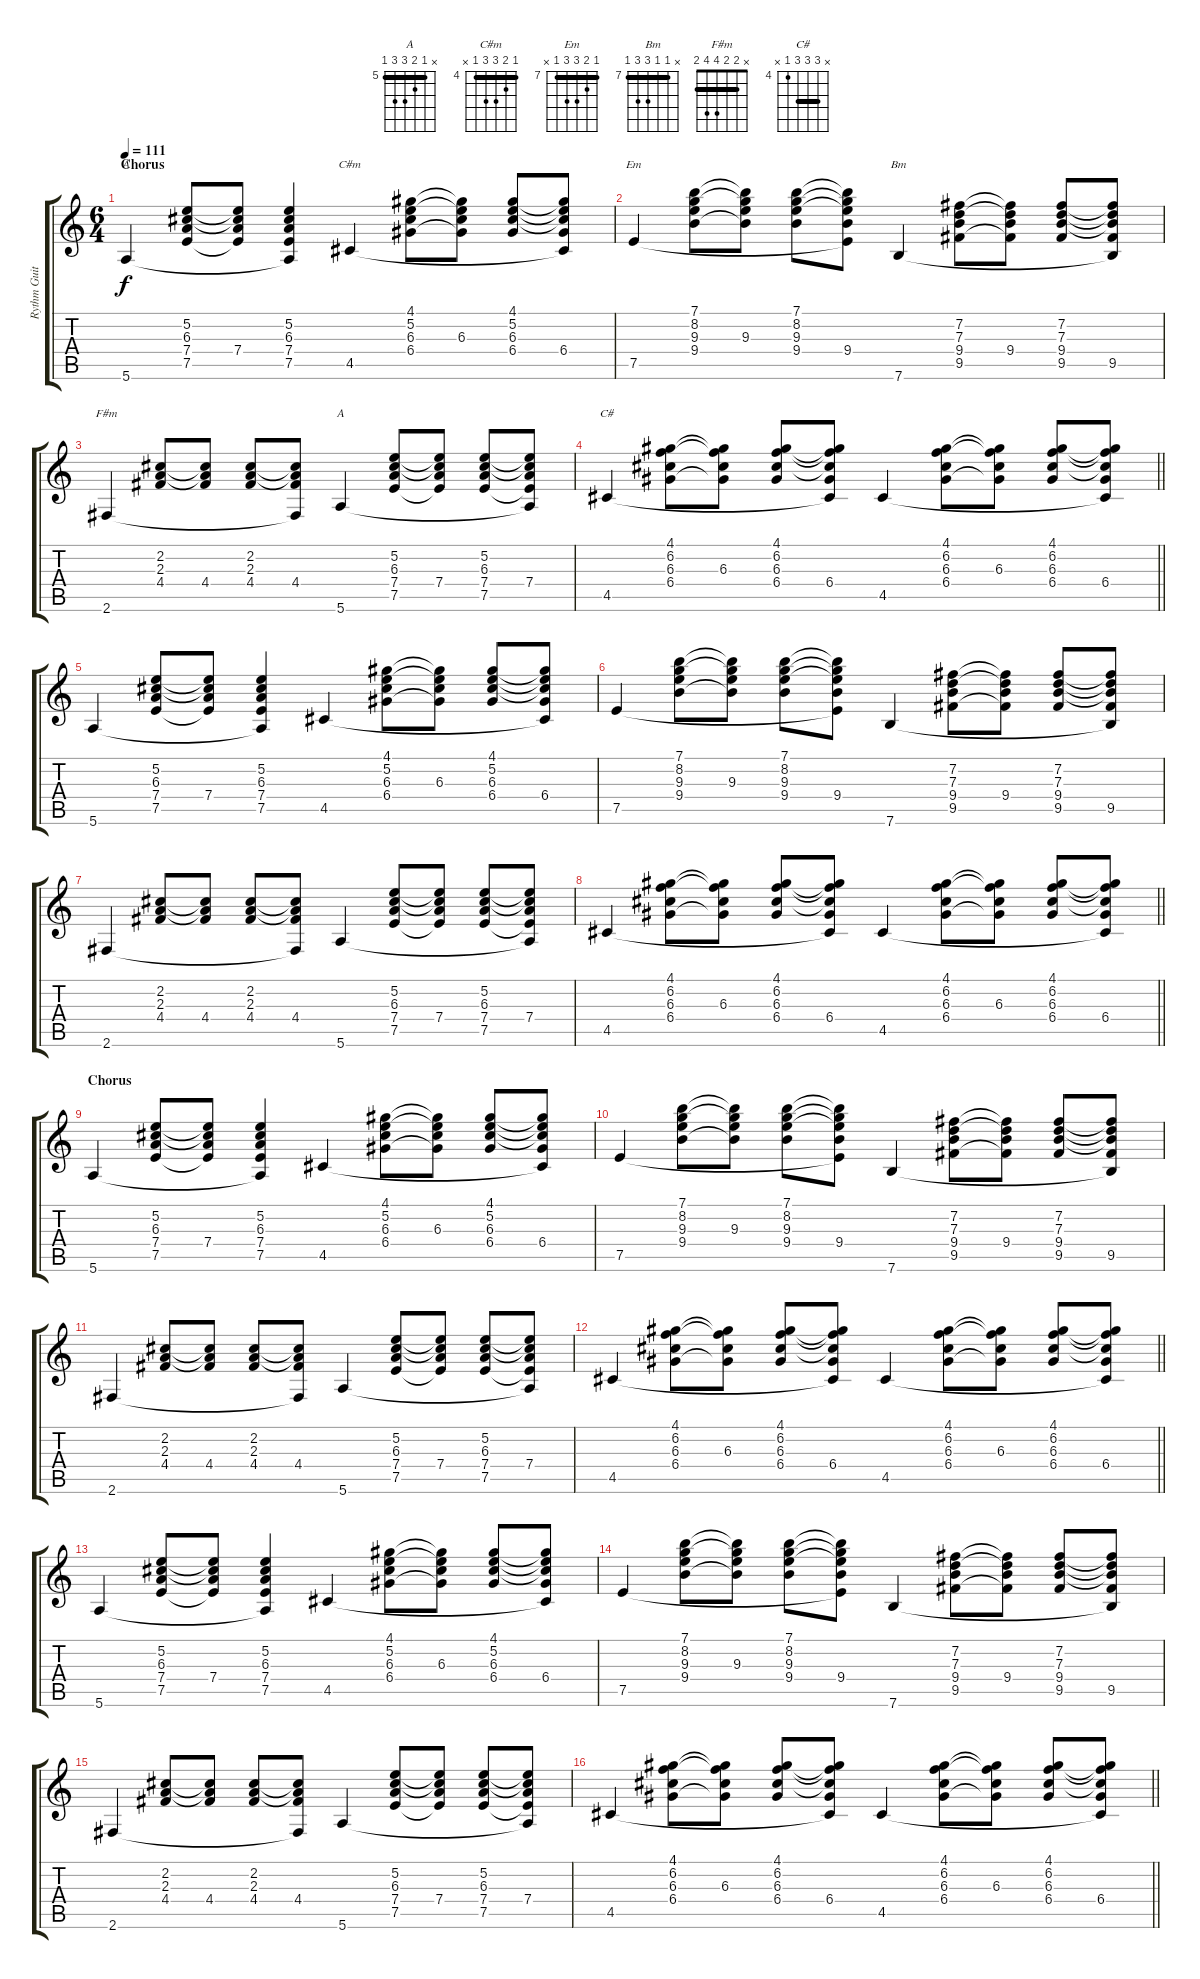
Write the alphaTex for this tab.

\track ("Rythm Guitar" "Rythm Guit") {instrument electricguitarjazz}
\staff {score tabs}
\tuning (E4 B3 G3 D3 A2 E2) {hide}
\chord ("A" 5 5 6 7 7 5) {firstfret 5 barre 5}
\chord ("C#m" 4 5 6 6 4 x) {firstfret 4 barre 4}
\chord ("Em" 7 8 9 9 7 x) {firstfret 7 barre 7}
\chord ("Bm" x 7 7 9 9 7) {firstfret 7 barre 7}
\chord ("F#m" x 2 2 4 4 2) {barre 2}
\chord ("A" x 5 6 7 7 5) {firstfret 5 barre 5}
\chord ("C#" x 6 6 6 4 x) {firstfret 4 barre 6}
\ts (6 4)
\section ("" "Chorus")
\tempo 111
\clef g2
\ks c
5.6.4{ch "A" dy f} (5.2 6.3 7.4 7.5).8 (5.2{t} 6.3{t} 7.4 7.5{t}).8 (5.2 6.3 7.4 7.5 5.6{t}).4 4.5.4{ch "C#m"} (4.1 5.2 6.3 6.4).8 (4.1{t} 5.2{t} 6.3 6.4{t}).8 (4.1 5.2 6.3 6.4).8 (4.1{t} 5.2{t} 6.3{t} 6.4 4.5{t}).8 |
7.5.4{ch "Em"} (7.1 8.2 9.3 9.4).8 (7.1{t} 8.2{t} 9.3 9.4{t}).8 (7.1 8.2 9.3 9.4).8 (7.1{t} 8.2{t} 9.3{t} 9.4 7.5{t}).8 7.6.4{ch "Bm"} (7.2 7.3 9.4 9.5).8 (7.2{t} 7.3{t} 9.4 9.5{t}).8 (7.2 7.3 9.4 9.5).8 (7.2{t} 7.3{t} 9.4{t} 9.5 7.6{t}).8 |
2.6.4{ch "F#m"} (2.2 2.3 4.4).8 (2.2{t} 2.3{t} 4.4).8 (2.2 2.3 4.4).8 (2.2{t} 2.3{t} 4.4 2.6{t}).8 5.6.4{ch "A"} (5.2 6.3 7.4 7.5).8 (5.2{t} 6.3{t} 7.4 7.5{t}).8 (5.2 6.3 7.4 7.5).8 (5.2{t} 6.3{t} 7.4 7.5{t} 5.6{t}).8 |
\barLineRight lightlight
4.5.4{ch "C#"} (4.1 6.2 6.3 6.4).8 (4.1{t} 6.2{t} 6.3 6.4{t}).8 (4.1 6.2 6.3 6.4).8 (4.1{t} 6.2{t} 6.3{t} 6.4 4.5{t}).8 4.5.4 (4.1 6.2 6.3 6.4).8 (4.1{t} 6.2{t} 6.3 6.4{t}).8 (4.1 6.2 6.3 6.4).8 (4.1{t} 6.2{t} 6.3{t} 6.4 4.5{t}).8 |
5.6.4 (5.2 6.3 7.4 7.5).8 (5.2{t} 6.3{t} 7.4 7.5{t}).8 (5.2 6.3 7.4 7.5 5.6{t}).4 4.5.4 (4.1 5.2 6.3 6.4).8 (4.1{t} 5.2{t} 6.3 6.4{t}).8 (4.1 5.2 6.3 6.4).8 (4.1{t} 5.2{t} 6.3{t} 6.4 4.5{t}).8 |
7.5.4 (7.1 8.2 9.3 9.4).8 (7.1{t} 8.2{t} 9.3 9.4{t}).8 (7.1 8.2 9.3 9.4).8 (7.1{t} 8.2{t} 9.3{t} 9.4 7.5{t}).8 7.6.4 (7.2 7.3 9.4 9.5).8 (7.2{t} 7.3{t} 9.4 9.5{t}).8 (7.2 7.3 9.4 9.5).8 (7.2{t} 7.3{t} 9.4{t} 9.5 7.6{t}).8 |
2.6.4 (2.2 2.3 4.4).8 (2.2{t} 2.3{t} 4.4).8 (2.2 2.3 4.4).8 (2.2{t} 2.3{t} 4.4 2.6{t}).8 5.6.4 (5.2 6.3 7.4 7.5).8 (5.2{t} 6.3{t} 7.4 7.5{t}).8 (5.2 6.3 7.4 7.5).8 (5.2{t} 6.3{t} 7.4 7.5{t} 5.6{t}).8 |
\barLineRight lightlight
4.5.4 (4.1 6.2 6.3 6.4).8 (4.1{t} 6.2{t} 6.3 6.4{t}).8 (4.1 6.2 6.3 6.4).8 (4.1{t} 6.2{t} 6.3{t} 6.4 4.5{t}).8 4.5.4 (4.1 6.2 6.3 6.4).8 (4.1{t} 6.2{t} 6.3 6.4{t}).8 (4.1 6.2 6.3 6.4).8 (4.1{t} 6.2{t} 6.3{t} 6.4 4.5{t}).8 |
\section ("" "Chorus")
5.6.4 (5.2 6.3 7.4 7.5).8 (5.2{t} 6.3{t} 7.4 7.5{t}).8 (5.2 6.3 7.4 7.5 5.6{t}).4 4.5.4 (4.1 5.2 6.3 6.4).8 (4.1{t} 5.2{t} 6.3 6.4{t}).8 (4.1 5.2 6.3 6.4).8 (4.1{t} 5.2{t} 6.3{t} 6.4 4.5{t}).8 |
7.5.4 (7.1 8.2 9.3 9.4).8 (7.1{t} 8.2{t} 9.3 9.4{t}).8 (7.1 8.2 9.3 9.4).8 (7.1{t} 8.2{t} 9.3{t} 9.4 7.5{t}).8 7.6.4 (7.2 7.3 9.4 9.5).8 (7.2{t} 7.3{t} 9.4 9.5{t}).8 (7.2 7.3 9.4 9.5).8 (7.2{t} 7.3{t} 9.4{t} 9.5 7.6{t}).8 |
2.6.4 (2.2 2.3 4.4).8 (2.2{t} 2.3{t} 4.4).8 (2.2 2.3 4.4).8 (2.2{t} 2.3{t} 4.4 2.6{t}).8 5.6.4 (5.2 6.3 7.4 7.5).8 (5.2{t} 6.3{t} 7.4 7.5{t}).8 (5.2 6.3 7.4 7.5).8 (5.2{t} 6.3{t} 7.4 7.5{t} 5.6{t}).8 |
\barLineRight lightlight
4.5.4 (4.1 6.2 6.3 6.4).8 (4.1{t} 6.2{t} 6.3 6.4{t}).8 (4.1 6.2 6.3 6.4).8 (4.1{t} 6.2{t} 6.3{t} 6.4 4.5{t}).8 4.5.4 (4.1 6.2 6.3 6.4).8 (4.1{t} 6.2{t} 6.3 6.4{t}).8 (4.1 6.2 6.3 6.4).8 (4.1{t} 6.2{t} 6.3{t} 6.4 4.5{t}).8 |
5.6.4 (5.2 6.3 7.4 7.5).8 (5.2{t} 6.3{t} 7.4 7.5{t}).8 (5.2 6.3 7.4 7.5 5.6{t}).4 4.5.4 (4.1 5.2 6.3 6.4).8 (4.1{t} 5.2{t} 6.3 6.4{t}).8 (4.1 5.2 6.3 6.4).8 (4.1{t} 5.2{t} 6.3{t} 6.4 4.5{t}).8 |
7.5.4 (7.1 8.2 9.3 9.4).8 (7.1{t} 8.2{t} 9.3 9.4{t}).8 (7.1 8.2 9.3 9.4).8 (7.1{t} 8.2{t} 9.3{t} 9.4 7.5{t}).8 7.6.4 (7.2 7.3 9.4 9.5).8 (7.2{t} 7.3{t} 9.4 9.5{t}).8 (7.2 7.3 9.4 9.5).8 (7.2{t} 7.3{t} 9.4{t} 9.5 7.6{t}).8 |
2.6.4 (2.2 2.3 4.4).8 (2.2{t} 2.3{t} 4.4).8 (2.2 2.3 4.4).8 (2.2{t} 2.3{t} 4.4 2.6{t}).8 5.6.4 (5.2 6.3 7.4 7.5).8 (5.2{t} 6.3{t} 7.4 7.5{t}).8 (5.2 6.3 7.4 7.5).8 (5.2{t} 6.3{t} 7.4 7.5{t} 5.6{t}).8 |
\barLineRight lightlight
4.5.4 (4.1 6.2 6.3 6.4).8 (4.1{t} 6.2{t} 6.3 6.4{t}).8 (4.1 6.2 6.3 6.4).8 (4.1{t} 6.2{t} 6.3{t} 6.4 4.5{t}).8 4.5.4 (4.1 6.2 6.3 6.4).8 (4.1{t} 6.2{t} 6.3 6.4{t}).8 (4.1 6.2 6.3 6.4).8 (4.1{t} 6.2{t} 6.3{t} 6.4 4.5{t}).8
